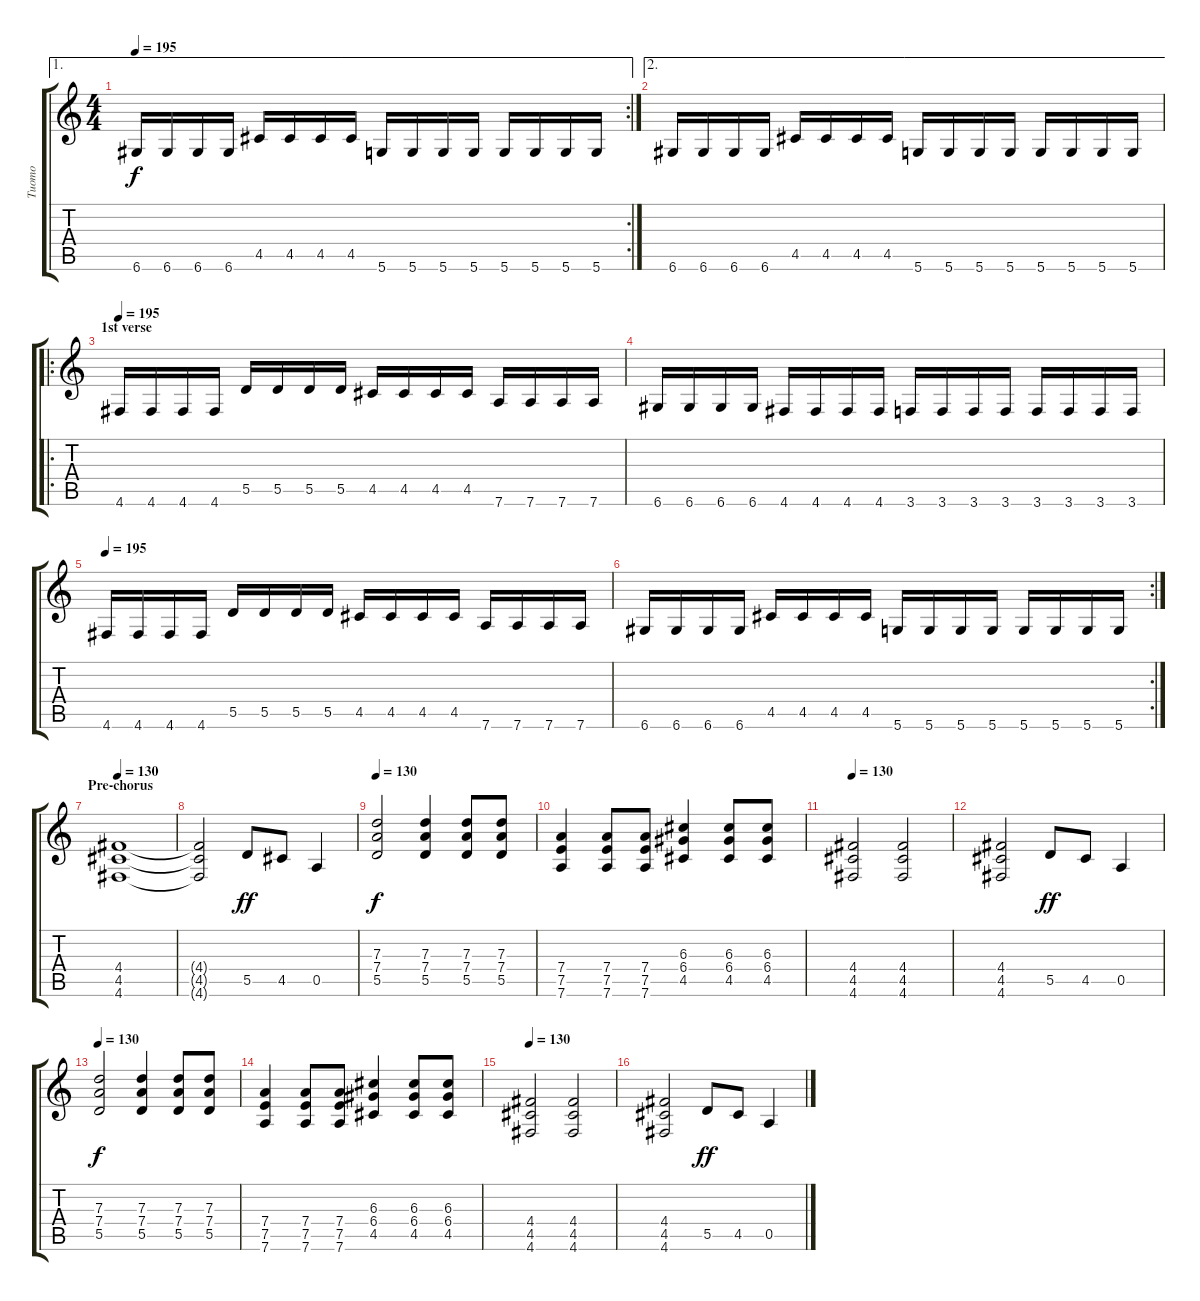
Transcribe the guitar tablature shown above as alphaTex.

\track ("Tuomo" "Tuomo") {instrument distortionguitar}
\staff {score tabs}
\tuning (E4 B3 G3 D3 A2 D2) {hide}
\ae 1
\rc 2
\ts (4 4)
\tempo 195
\clef g2
\ks c
6.6.16{dy f} 6.6.16 6.6.16 6.6.16 4.5.16 4.5.16 4.5.16 4.5.16 5.6.16 5.6.16 5.6.16 5.6.16 5.6.16 5.6.16 5.6.16 5.6.16 |
\ae 2
6.6.16 6.6.16 6.6.16 6.6.16 4.5.16 4.5.16 4.5.16 4.5.16 5.6.16 5.6.16 5.6.16 5.6.16 5.6.16 5.6.16 5.6.16 5.6.16 |
\ro
\section ("" "1st verse")
\tempo 195
4.6.16 4.6.16 4.6.16 4.6.16 5.5.16 5.5.16 5.5.16 5.5.16 4.5.16 4.5.16 4.5.16 4.5.16 7.6.16 7.6.16 7.6.16 7.6.16 |
6.6.16 6.6.16 6.6.16 6.6.16 4.6.16 4.6.16 4.6.16 4.6.16 3.6.16 3.6.16 3.6.16 3.6.16 3.6.16 3.6.16 3.6.16 3.6.16 |
\tempo 195
4.6.16 4.6.16 4.6.16 4.6.16 5.5.16 5.5.16 5.5.16 5.5.16 4.5.16 4.5.16 4.5.16 4.5.16 7.6.16 7.6.16 7.6.16 7.6.16 |
\rc 2
6.6.16 6.6.16 6.6.16 6.6.16 4.5.16 4.5.16 4.5.16 4.5.16 5.6.16 5.6.16 5.6.16 5.6.16 5.6.16 5.6.16 5.6.16 5.6.16 |
\section ("" "Pre-chorus")
\tempo 130
(4.4 4.5 4.6).1 |
(4.4{t} 4.5{t} 4.6{t}).2 5.5.8{dy ff} 4.5.8 0.5.4 |
\tempo 130
(7.3 7.4 5.5).2{dy f} (7.3 7.4 5.5).4 (7.3 7.4 5.5).8 (7.3 7.4 5.5).8 |
(7.4 7.5 7.6).4 (7.4 7.5 7.6).8 (7.4 7.5 7.6).8 (6.3 6.4 4.5).4 (6.3 6.4 4.5).8 (6.3 6.4 4.5).8 |
\tempo 130
(4.4 4.5 4.6).2 (4.4 4.5 4.6).2 |
(4.4 4.5 4.6).2 5.5.8{dy ff} 4.5.8 0.5.4 |
\tempo 130
(7.3 7.4 5.5).2{dy f} (7.3 7.4 5.5).4 (7.3 7.4 5.5).8 (7.3 7.4 5.5).8 |
(7.4 7.5 7.6).4 (7.4 7.5 7.6).8 (7.4 7.5 7.6).8 (6.3 6.4 4.5).4 (6.3 6.4 4.5).8 (6.3 6.4 4.5).8 |
\tempo 130
(4.4 4.5 4.6).2 (4.4 4.5 4.6).2 |
(4.4 4.5 4.6).2 5.5.8{dy ff} 4.5.8 0.5.4
